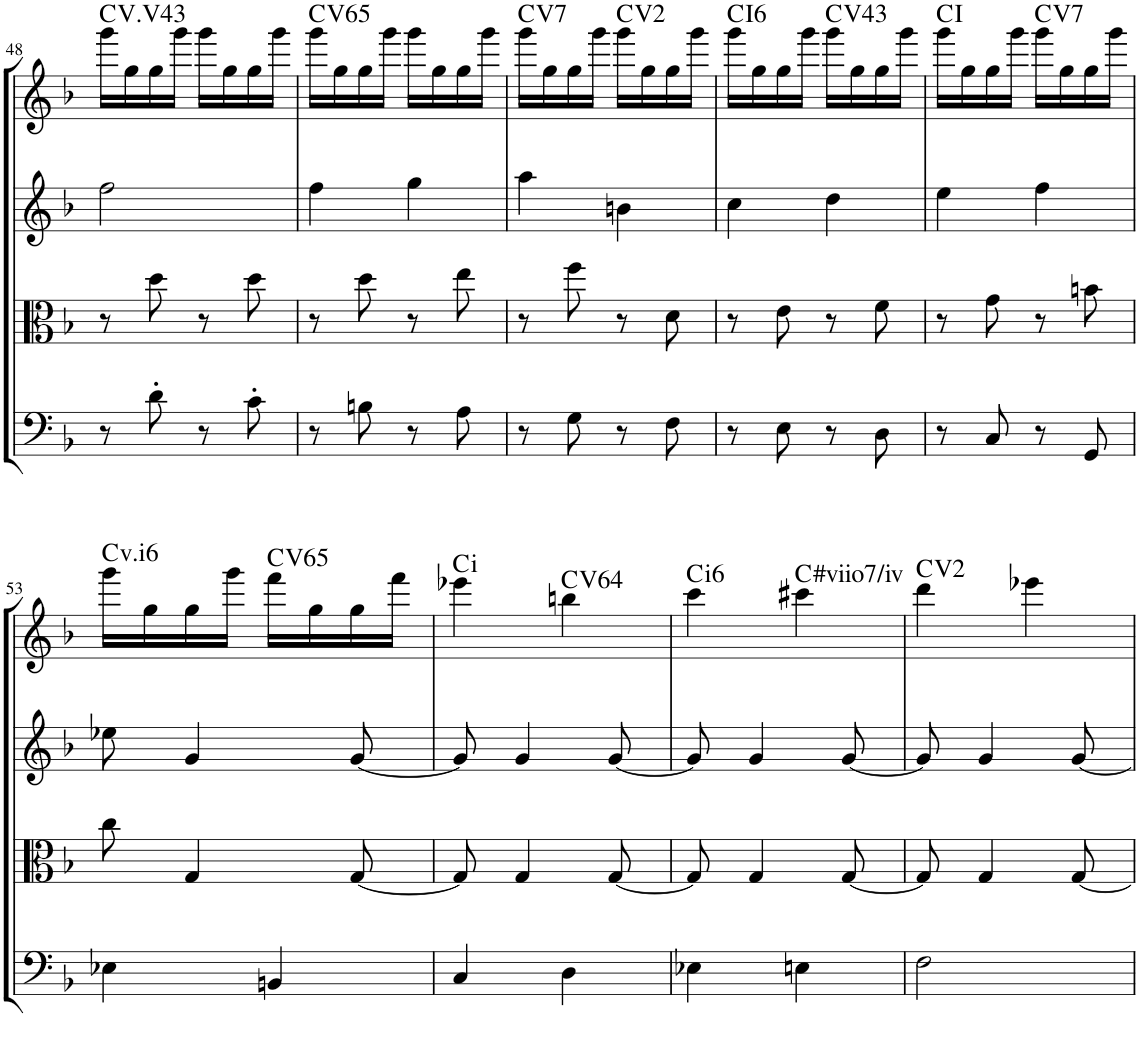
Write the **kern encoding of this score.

**kern	**kern	**kern	**kern	**harte
*part4	*part3	*part2	*part1	*part1
*staff4	*staff3	*staff2	*staff1	*
*I"Cello	*I"Viola	*I"2nd Violin	*I"1st Violin	*
*	*I'Vla	*I'Vln	*I'Vln	*
!!LO:PB:g=z
*clefF4	*clefC3	*clefG2	*clefG2	*
*k[b-]	*k[b-]	*k[b-]	*k[b-]	*
*F:	*F:	*F:	*F:	*
*M2/4	*M2/4	*M2/4	*M2/4	*
=48	=48	=48	=48	=48
!	!	!	!	!LO:H:kt=43
8r	8r	2ff\	16ggg\LL	C:maj
.	.	.	16gg\	.
8d'\	8dd\	.	16gg\	.
.	.	.	16ggg\JJ	.
8r	8r	.	16ggg\LL	.
.	.	.	16gg\	.
8c'\	8dd\	.	16gg\	.
.	.	.	16ggg\JJ	.
=49	=49	=49	=49	=49
!	!	!	!	!LO:H:kt=65
8r	8r	4ff\	16ggg\LL	C:maj
.	.	.	16gg\	.
8Bn\	8dd\	.	16gg\	.
.	.	.	16ggg\JJ	.
8r	8r	4gg\	16ggg\LL	.
.	.	.	16gg\	.
8A\	8ee\	.	16gg\	.
.	.	.	16ggg\JJ	.
=50	=50	=50	=50	=50
!	!	!	!	!LO:H:kt=7
8r	8r	4aa\	16ggg\LL	C:7
.	.	.	16gg\	.
8G\	8ff\	.	16gg\	.
.	.	.	16ggg\JJ	.
8r	8r	4bn\	16ggg\LL	C:maj(2)
.	.	.	16gg\	.
8F\	8d\	.	16gg\	.
.	.	.	16ggg\JJ	.
=51	=51	=51	=51	=51
!	!	!	!	!LO:H:kt=6
8r	8r	4cc\	16ggg\LL	C:maj6
.	.	.	16gg\	.
8E\	8e\	.	16gg\	.
.	.	.	16ggg\JJ	.
!	!	!	!	!LO:H:kt=43
8r	8r	4dd\	16ggg\LL	C:maj
.	.	.	16gg\	.
8D\	8f\	.	16gg\	.
.	.	.	16ggg\JJ	.
=52	=52	=52	=52	=52
8r	8r	4ee\	16ggg\LL	C:maj
.	.	.	16gg\	.
8C/	8g\	.	16gg\	.
.	.	.	16ggg\JJ	.
!	!	!	!	!LO:H:kt=7
8r	8r	4ff\	16ggg\LL	C:7
.	.	.	16gg\	.
8GG/	8bn\	.	16gg\	.
.	.	.	16ggg\JJ	.
!!LO:LB:g=z
=53	=53	=53	=53	=53
!	!	!	!	!LO:H:kt=v.i
4E-X\	8cc\	8ee-X\	16ggg\LL	.
.	.	.	16gg\	.
.	4G/	4g/	16gg\	.
.	.	.	16ggg\JJ	.
!	!	!	!	!LO:H:kt=65
4BBn/	.	.	16fff\LL	C:maj
.	.	.	16gg\	.
.	[8G/	[8g/	16gg\	.
.	.	.	16fff\JJ	.
=54	=54	=54	=54	=54
!	!	!	!	!LO:H:kt=i
4C/	8G/]	8g/]	4eee-X\	.
.	4G/	4g/	.	.
!	!	!	!	!LO:H:kt=64
4D\	.	.	4bbn\	C:maj
.	[8G/	[8g/	.	.
=55	=55	=55	=55	=55
!	!	!	!	!LO:H:kt=i
4E-X\	8G/]	8g/]	4ccc\	.
.	4G/	4g/	.	.
!	!	!	!	!LO:H:kt=#viio
4En\	.	.	4ccc#X\	.
.	[8G/	[8g/	.	.
=56	=56	=56	=56	=56
2F\	8G/]	8g/]	4ddd\	C:maj(2)
.	4G/	4g/	.	.
.	.	.	4eee-X\	.
.	[8G/	[8g/	.	.
=	=	=	=	=
*-	*-	*-	*-	*-
